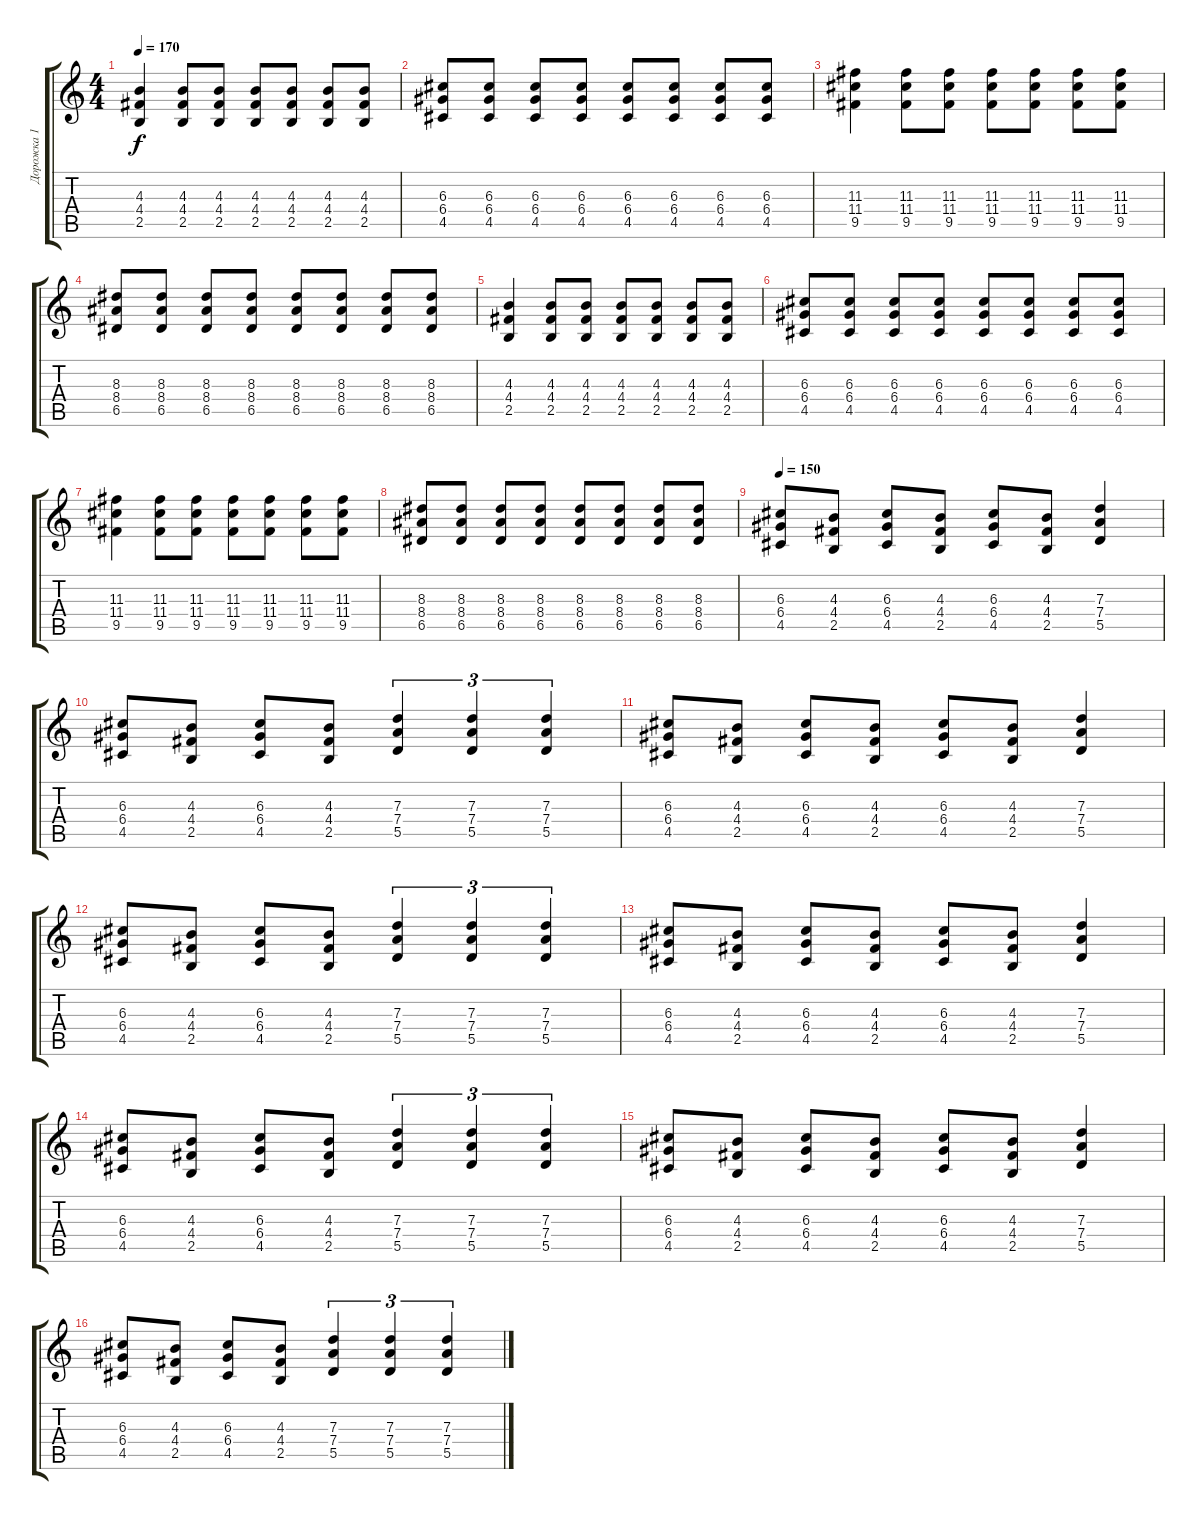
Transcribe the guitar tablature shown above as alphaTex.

\track ("Дорожка 1" "Дорожка 1") {instrument electricguitarclean}
\staff {score tabs}
\tuning (E4 B3 G3 D3 A2 E2) {hide}
\ts (4 4)
\tempo 170
\clef g2
\ks c
(4.3 4.4 2.5).4{dy f instrument distortionguitar} (4.3 4.4 2.5).8 (4.3 4.4 2.5).8 (4.3 4.4 2.5).8 (4.3 4.4 2.5).8 (4.3 4.4 2.5).8 (4.3 4.4 2.5).8 |
(6.3 6.4 4.5).8 (6.3 6.4 4.5).8 (6.3 6.4 4.5).8 (6.3 6.4 4.5).8 (6.3 6.4 4.5).8 (6.3 6.4 4.5).8 (6.3 6.4 4.5).8 (6.3 6.4 4.5).8 |
(11.3 11.4 9.5).4 (11.3 11.4 9.5).8 (11.3 11.4 9.5).8 (11.3 11.4 9.5).8 (11.3 11.4 9.5).8 (11.3 11.4 9.5).8 (11.3 11.4 9.5).8 |
(8.3 8.4 6.5).8 (8.3 8.4 6.5).8 (8.3 8.4 6.5).8 (8.3 8.4 6.5).8 (8.3 8.4 6.5).8 (8.3 8.4 6.5).8 (8.3 8.4 6.5).8 (8.3 8.4 6.5).8 |
(4.3 4.4 2.5).4{instrument distortionguitar} (4.3 4.4 2.5).8 (4.3 4.4 2.5).8 (4.3 4.4 2.5).8 (4.3 4.4 2.5).8 (4.3 4.4 2.5).8 (4.3 4.4 2.5).8 |
(6.3 6.4 4.5).8 (6.3 6.4 4.5).8 (6.3 6.4 4.5).8 (6.3 6.4 4.5).8 (6.3 6.4 4.5).8 (6.3 6.4 4.5).8 (6.3 6.4 4.5).8 (6.3 6.4 4.5).8 |
(11.3 11.4 9.5).4 (11.3 11.4 9.5).8 (11.3 11.4 9.5).8 (11.3 11.4 9.5).8 (11.3 11.4 9.5).8 (11.3 11.4 9.5).8 (11.3 11.4 9.5).8 |
(8.3 8.4 6.5).8 (8.3 8.4 6.5).8 (8.3 8.4 6.5).8 (8.3 8.4 6.5).8 (8.3 8.4 6.5).8 (8.3 8.4 6.5).8 (8.3 8.4 6.5).8 (8.3 8.4 6.5).8 |
\tempo 150
(6.3 6.4 4.5).8 (4.3 4.4 2.5).8 (6.3 6.4 4.5).8 (4.3 4.4 2.5).8 (6.3 6.4 4.5).8 (4.3 4.4 2.5).8 (7.3 7.4 5.5).4 |
(6.3 6.4 4.5).8 (4.3 4.4 2.5).8 (6.3 6.4 4.5).8 (4.3 4.4 2.5).8 (7.3 7.4 5.5).4{tu (3 2)} (7.3 7.4 5.5).4{tu (3 2)} (7.3 7.4 5.5).4{tu (3 2)} |
(6.3 6.4 4.5).8 (4.3 4.4 2.5).8 (6.3 6.4 4.5).8 (4.3 4.4 2.5).8 (6.3 6.4 4.5).8 (4.3 4.4 2.5).8 (7.3 7.4 5.5).4 |
(6.3 6.4 4.5).8 (4.3 4.4 2.5).8 (6.3 6.4 4.5).8 (4.3 4.4 2.5).8 (7.3 7.4 5.5).4{tu (3 2)} (7.3 7.4 5.5).4{tu (3 2)} (7.3 7.4 5.5).4{tu (3 2)} |
(6.3 6.4 4.5).8 (4.3 4.4 2.5).8 (6.3 6.4 4.5).8 (4.3 4.4 2.5).8 (6.3 6.4 4.5).8 (4.3 4.4 2.5).8 (7.3 7.4 5.5).4 |
(6.3 6.4 4.5).8 (4.3 4.4 2.5).8 (6.3 6.4 4.5).8 (4.3 4.4 2.5).8 (7.3 7.4 5.5).4{tu (3 2)} (7.3 7.4 5.5).4{tu (3 2)} (7.3 7.4 5.5).4{tu (3 2)} |
(6.3 6.4 4.5).8 (4.3 4.4 2.5).8 (6.3 6.4 4.5).8 (4.3 4.4 2.5).8 (6.3 6.4 4.5).8 (4.3 4.4 2.5).8 (7.3 7.4 5.5).4 |
(6.3 6.4 4.5).8 (4.3 4.4 2.5).8 (6.3 6.4 4.5).8 (4.3 4.4 2.5).8 (7.3 7.4 5.5).4{tu (3 2)} (7.3 7.4 5.5).4{tu (3 2)} (7.3 7.4 5.5).4{tu (3 2)}
